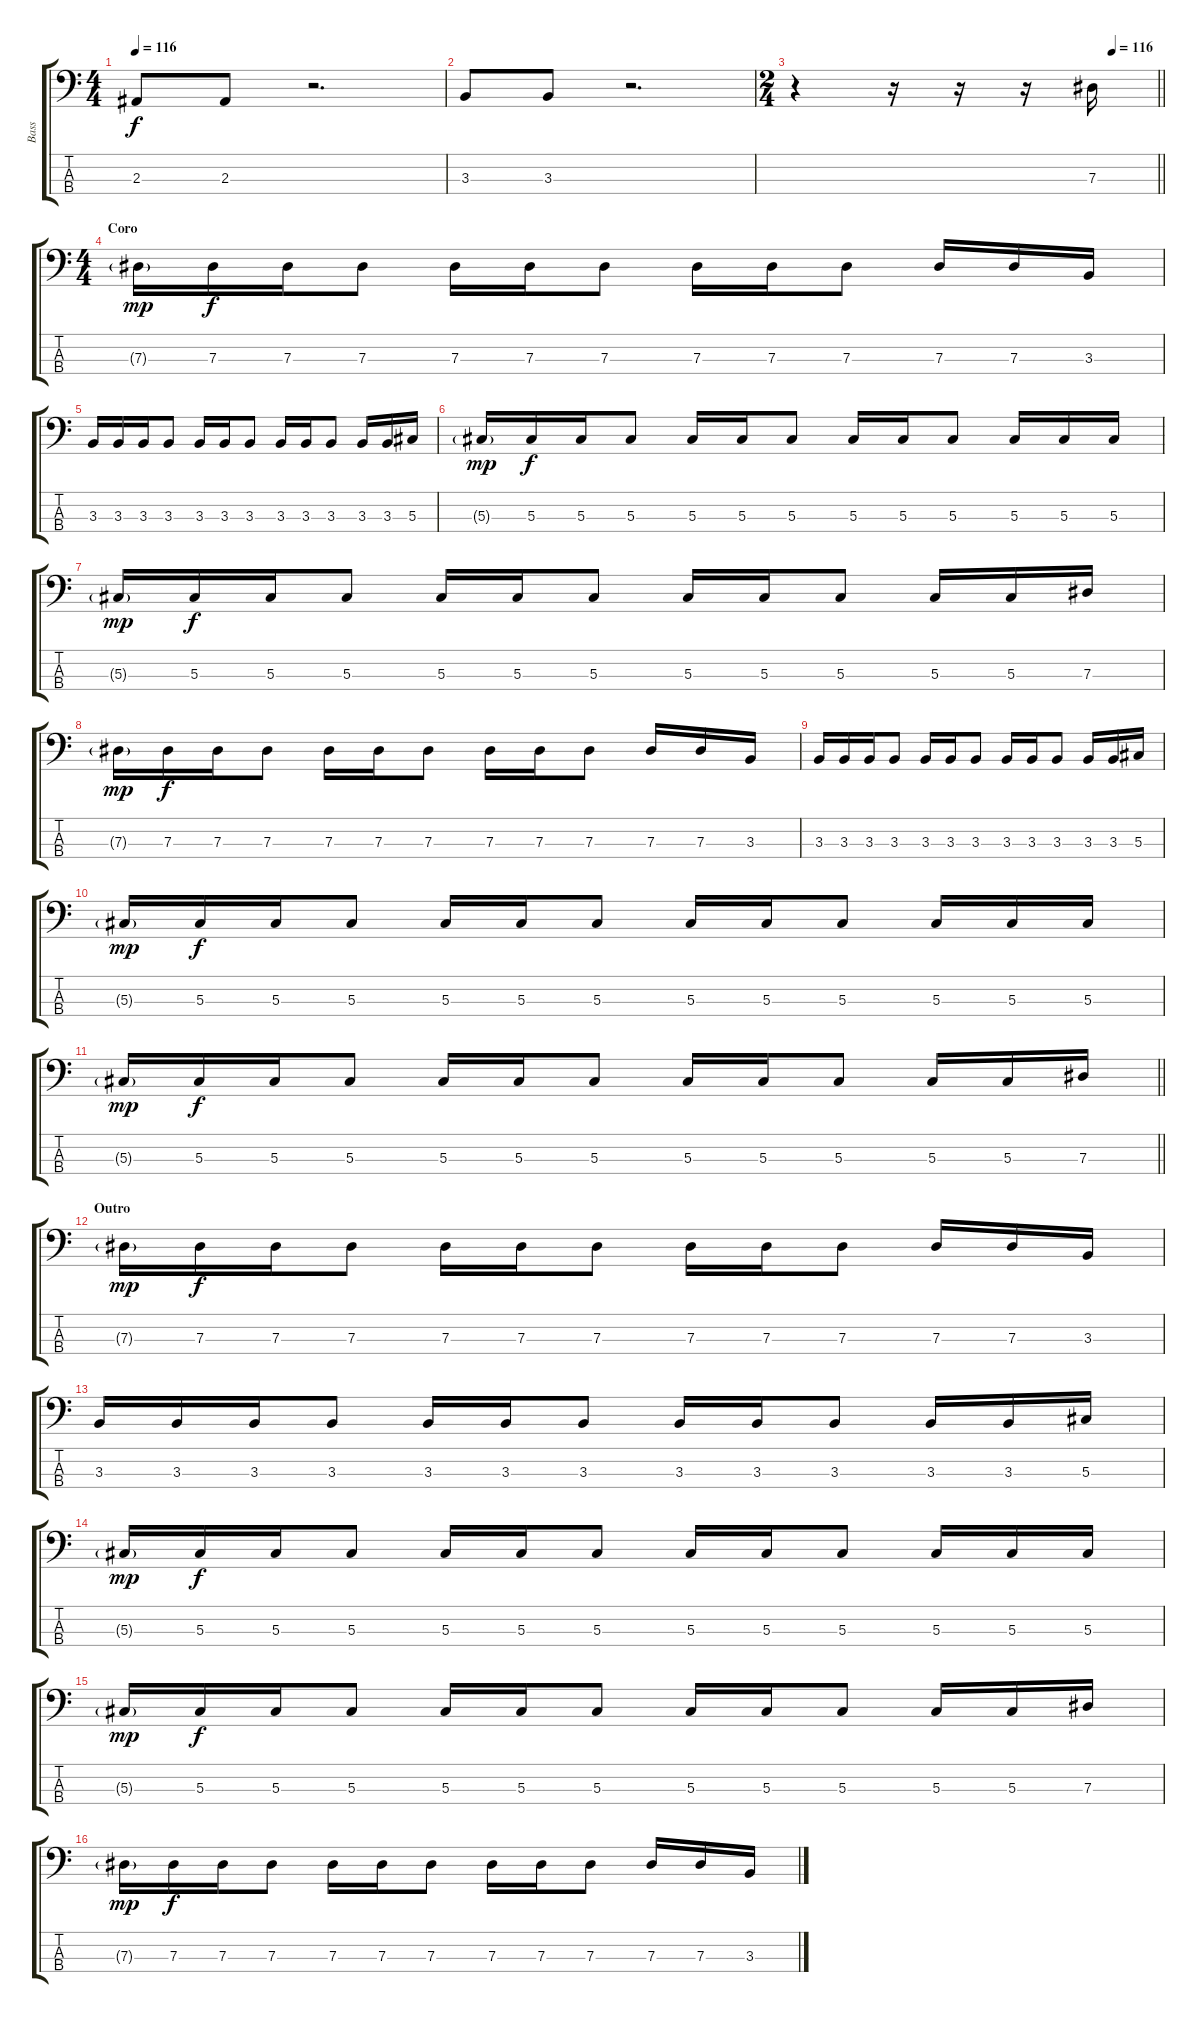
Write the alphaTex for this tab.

\track ("Bass" "Bass") {instrument electricbasspick}
\staff {score tabs}
\tuning (Gb2 Db2 Ab1 Eb1) {hide}
\ts (4 4)
\tempo 116
\clef f4
\ks c
2.3.8{dy f} 2.3.8 r.2{d} |
3.3.8 3.3.8 r.2{d} |
\ts (2 4)
\tempo (116 0.875)
\barLineRight lightlight
r.4 r.16 r.16 r.16 7.3.16 |
\ts (4 4)
\section ("" "Coro")
7.3{g}.16{dy mp} 7.3.16{dy f} 7.3.16 7.3.8 7.3.16 7.3.16 7.3.8 7.3.16 7.3.16 7.3.8 7.3.16 7.3.16 3.3.16 |
3.3.16 3.3.16 3.3.16 3.3.8 3.3.16 3.3.16 3.3.8 3.3.16 3.3.16 3.3.8 3.3.16 3.3.16 5.3.16 |
5.3{g}.16{dy mp} 5.3.16{dy f} 5.3.16 5.3.8 5.3.16 5.3.16 5.3.8 5.3.16 5.3.16 5.3.8 5.3.16 5.3.16 5.3.16 |
5.3{g}.16{dy mp} 5.3.16{dy f} 5.3.16 5.3.8 5.3.16 5.3.16 5.3.8 5.3.16 5.3.16 5.3.8 5.3.16 5.3.16 7.3.16 |
7.3{g}.16{dy mp} 7.3.16{dy f} 7.3.16 7.3.8 7.3.16 7.3.16 7.3.8 7.3.16 7.3.16 7.3.8 7.3.16 7.3.16 3.3.16 |
3.3.16 3.3.16 3.3.16 3.3.8 3.3.16 3.3.16 3.3.8 3.3.16 3.3.16 3.3.8 3.3.16 3.3.16 5.3.16 |
5.3{g}.16{dy mp} 5.3.16{dy f} 5.3.16 5.3.8 5.3.16 5.3.16 5.3.8 5.3.16 5.3.16 5.3.8 5.3.16 5.3.16 5.3.16 |
\barLineRight lightlight
5.3{g}.16{dy mp} 5.3.16{dy f} 5.3.16 5.3.8 5.3.16 5.3.16 5.3.8 5.3.16 5.3.16 5.3.8 5.3.16 5.3.16 7.3.16 |
\section ("" "Outro")
7.3{g}.16{dy mp} 7.3.16{dy f} 7.3.16 7.3.8 7.3.16 7.3.16 7.3.8 7.3.16 7.3.16 7.3.8 7.3.16 7.3.16 3.3.16 |
3.3.16 3.3.16 3.3.16 3.3.8 3.3.16 3.3.16 3.3.8 3.3.16 3.3.16 3.3.8 3.3.16 3.3.16 5.3.16 |
5.3{g}.16{dy mp} 5.3.16{dy f} 5.3.16 5.3.8 5.3.16 5.3.16 5.3.8 5.3.16 5.3.16 5.3.8 5.3.16 5.3.16 5.3.16 |
5.3{g}.16{dy mp} 5.3.16{dy f} 5.3.16 5.3.8 5.3.16 5.3.16 5.3.8 5.3.16 5.3.16 5.3.8 5.3.16 5.3.16 7.3.16 |
7.3{g}.16{dy mp} 7.3.16{dy f} 7.3.16 7.3.8 7.3.16 7.3.16 7.3.8 7.3.16 7.3.16 7.3.8 7.3.16 7.3.16 3.3.16
